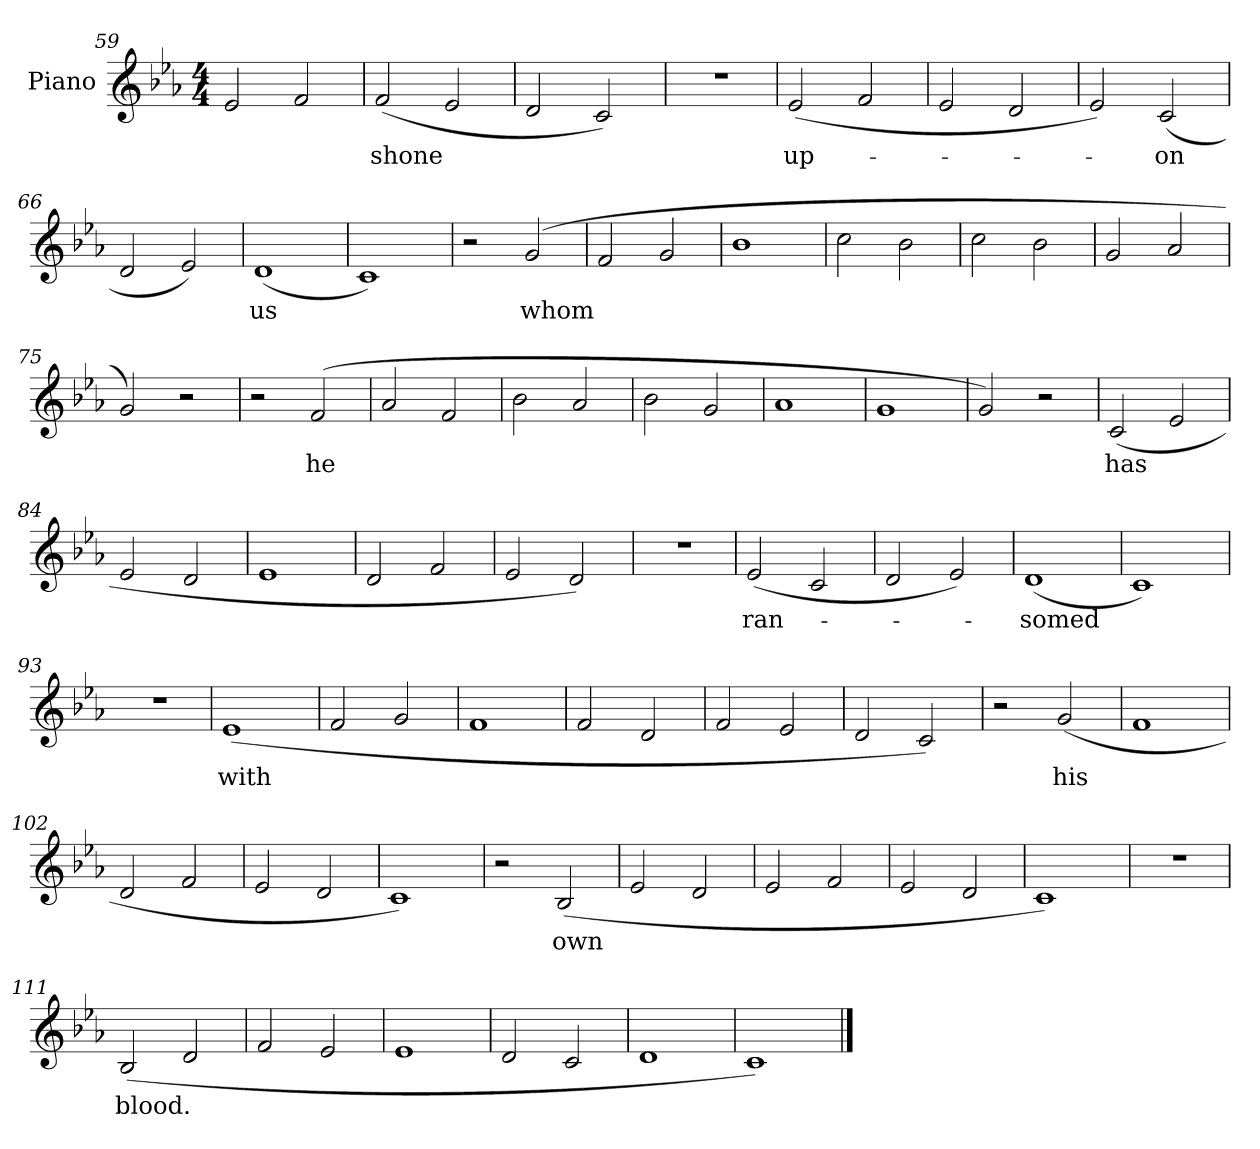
**kern	**text
*part1	*part1
*staff1	*staff1
*I"Piano	*
*I'Pno.	*
*clefG2	*
*k[b-e-a-]	*
*M4/4	*
=59	=59
2e-/	.
2f/	.
=60	=60
(<2f/	shone
2e-/	.
=61	=61
2d/	.
2c/)	.
=62	=62
1r	.
!!LO:LB:g=z
=63	=63
(>2e-/	up-
2f/	.
=64	=64
2e-/	.
2d/	.
=65	=65
2e-/)	.
(>2c/	-on
=66	=66
2d/	.
2e-/)	.
=67	=67
(<1d	us
=68	=68
1c)	.
=69	=69
2r	.
(<2g/	whom
=70	=70
2f/	.
2g/	.
=71	=71
1b-	.
=72	=72
2cc\	.
2b-\	.
!!LO:LB:g=z
=73	=73
2cc\	.
2b-\	.
=74	=74
2g/	.
2a-/	.
=75	=75
2g/)	.
2r	.
=76	=76
2r	.
(>2f/	he
=77	=77
2a-/	.
2f/	.
=78	=78
2b-\	.
2a-/	.
=79	=79
2b-\	.
2g/	.
=80	=80
1a-	.
=81	=81
1g	.
=82	=82
2g/)	.
2r	.
!!LO:LB:g=z
=83	=83
(>2c/	has
2e-/	.
=84	=84
2e-/	.
2d/	.
=85	=85
1e-	.
=86	=86
2d/	.
2f/	.
=87	=87
2e-/	.
2d/)	.
=88	=88
1r	.
=89	=89
(<2e-/	ran-
2c/	.
=90	=90
2d/	.
2e-/)	.
=91	=91
(<1d	-somed
=92	=92
1c)	.
=93	=93
1r	.
!!LO:LB:g=z
=94	=94
(>1e-	with
=95	=95
2f/	.
2g/	.
=96	=96
1f	.
=97	=97
2f/	.
2d/	.
=98	=98
2f/	.
2e-/	.
=99	=99
2d/	.
2c/)	.
=100	=100
2r	.
(<2g/	his
=101	=101
1f	.
=102	=102
2d/	.
2f/	.
=103	=103
2e-/	.
2d/	.
!!LO:PB:g=z
=104	=104
1c)	.
=105	=105
2r	.
(>2B-/	own
=106	=106
2e-/	.
2d/	.
=107	=107
2e-/	.
2f/	.
=108	=108
2e-/	.
2d/	.
=109	=109
1c)	.
=110	=110
1r	.
=111	=111
(>2B-/	blood.
2d/	.
=112	=112
2f/	.
2e-/	.
=113	=113
1e-	.
!!LO:LB:g=z
=114	=114
2d/	.
2c/	.
=115	=115
1d	.
=116	=116
1c)	.
==	==
*-	*-
